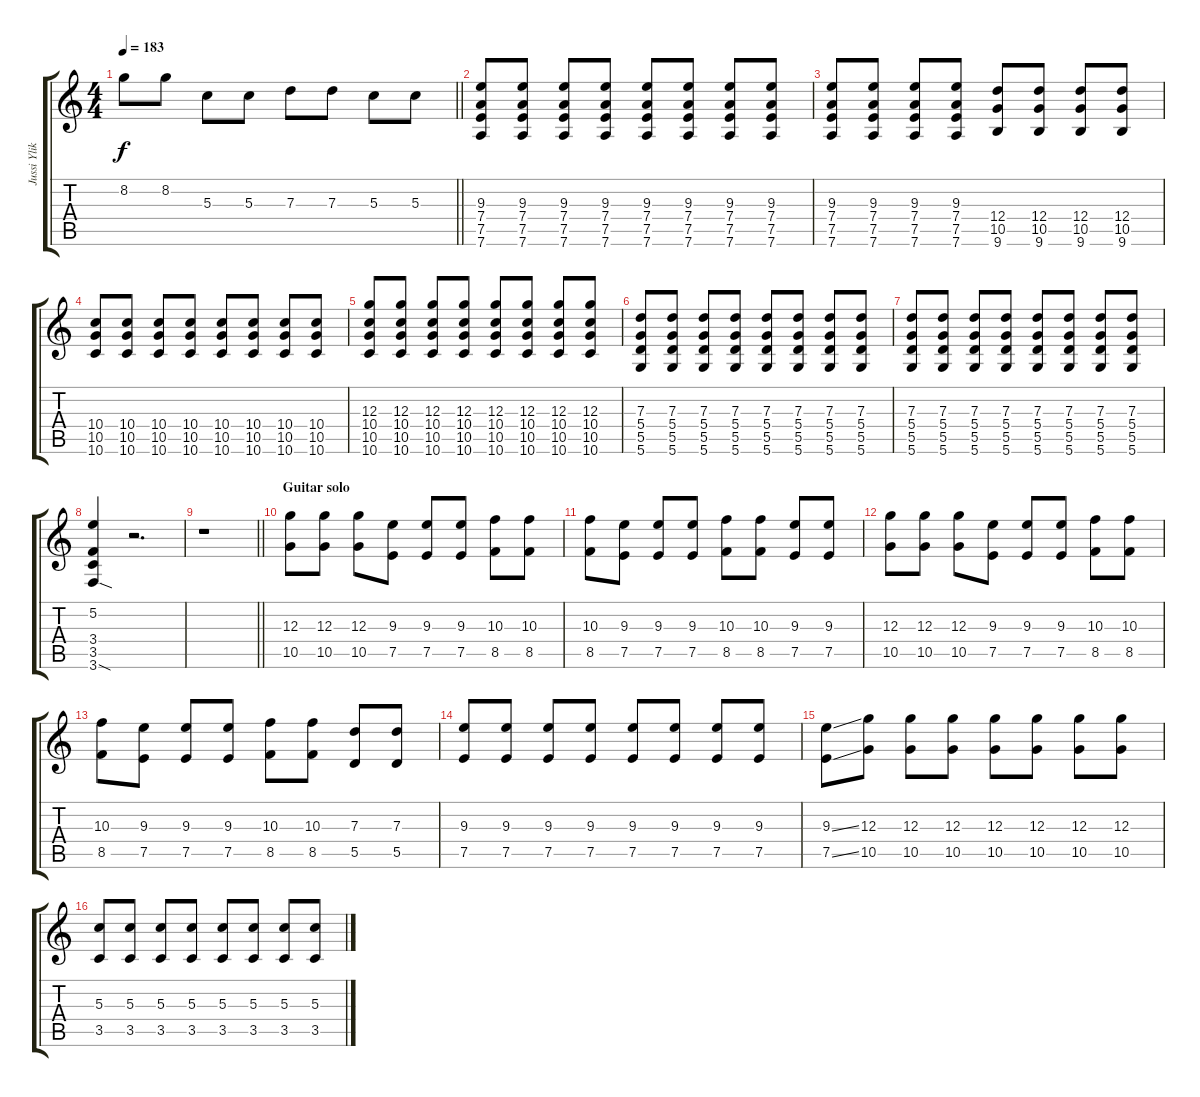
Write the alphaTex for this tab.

\track ("Jussi Ylikoski - Guitar" "Jussi Ylik") {instrument overdrivenguitar}
\staff {score tabs}
\tuning (E4 B3 G3 D3 A2 D2) {hide}
\ts (4 4)
\tempo 183
\clef g2
\barLineRight lightlight
\ks c
8.2.8{dy f} 8.2.8 5.3.8 5.3.8 7.3.8 7.3.8 5.3.8 5.3.8 |
(9.3 7.4 7.5 7.6).8 (9.3 7.4 7.5 7.6).8 (9.3 7.4 7.5 7.6).8 (9.3 7.4 7.5 7.6).8 (9.3 7.4 7.5 7.6).8 (9.3 7.4 7.5 7.6).8 (9.3 7.4 7.5 7.6).8 (9.3 7.4 7.5 7.6).8 |
(9.3 7.4 7.5 7.6).8 (9.3 7.4 7.5 7.6).8 (9.3 7.4 7.5 7.6).8 (9.3 7.4 7.5 7.6).8 (12.4 10.5 9.6).8 (12.4 10.5 9.6).8 (12.4 10.5 9.6).8 (12.4 10.5 9.6).8 |
(10.4 10.5 10.6).8 (10.4 10.5 10.6).8 (10.4 10.5 10.6).8 (10.4 10.5 10.6).8 (10.4 10.5 10.6).8 (10.4 10.5 10.6).8 (10.4 10.5 10.6).8 (10.4 10.5 10.6).8 |
(12.3 10.4 10.5 10.6).8 (12.3 10.4 10.5 10.6).8 (12.3 10.4 10.5 10.6).8 (12.3 10.4 10.5 10.6).8 (12.3 10.4 10.5 10.6).8 (12.3 10.4 10.5 10.6).8 (12.3 10.4 10.5 10.6).8 (12.3 10.4 10.5 10.6).8 |
(7.3 5.4 5.5 5.6).8 (7.3 5.4 5.5 5.6).8 (7.3 5.4 5.5 5.6).8 (7.3 5.4 5.5 5.6).8 (7.3 5.4 5.5 5.6).8 (7.3 5.4 5.5 5.6).8 (7.3 5.4 5.5 5.6).8 (7.3 5.4 5.5 5.6).8 |
(7.3 5.4 5.5 5.6).8 (7.3 5.4 5.5 5.6).8 (7.3 5.4 5.5 5.6).8 (7.3 5.4 5.5 5.6).8 (7.3 5.4 5.5 5.6).8 (7.3 5.4 5.5 5.6).8 (7.3 5.4 5.5 5.6).8 (7.3 5.4 5.5 5.6).8 |
(5.2 3.4 3.5 3.6{sod}).4 r.2{d} |
\barLineRight lightlight
r.1 |
\section ("" "Guitar solo")
(12.3 10.5).8 (12.3 10.5).8 (12.3 10.5).8 (9.3 7.5).8 (9.3 7.5).8 (9.3 7.5).8 (10.3 8.5).8 (10.3 8.5).8 |
(10.3 8.5).8 (9.3 7.5).8 (9.3 7.5).8 (9.3 7.5).8 (10.3 8.5).8 (10.3 8.5).8 (9.3 7.5).8 (9.3 7.5).8 |
(12.3 10.5).8 (12.3 10.5).8 (12.3 10.5).8 (9.3 7.5).8 (9.3 7.5).8 (9.3 7.5).8 (10.3 8.5).8 (10.3 8.5).8 |
(10.3 8.5).8 (9.3 7.5).8 (9.3 7.5).8 (9.3 7.5).8 (10.3 8.5).8 (10.3 8.5).8 (7.3 5.5).8 (7.3 5.5).8 |
(9.3 7.5).8 (9.3 7.5).8 (9.3 7.5).8 (9.3 7.5).8 (9.3 7.5).8 (9.3 7.5).8 (9.3 7.5).8 (9.3 7.5).8 |
(9.3{ss} 7.5{ss}).8 (12.3 10.5).8 (12.3 10.5).8 (12.3 10.5).8 (12.3 10.5).8 (12.3 10.5).8 (12.3 10.5).8 (12.3 10.5).8 |
(5.3 3.5).8 (5.3 3.5).8 (5.3 3.5).8 (5.3 3.5).8 (5.3 3.5).8 (5.3 3.5).8 (5.3 3.5).8 (5.3 3.5).8
